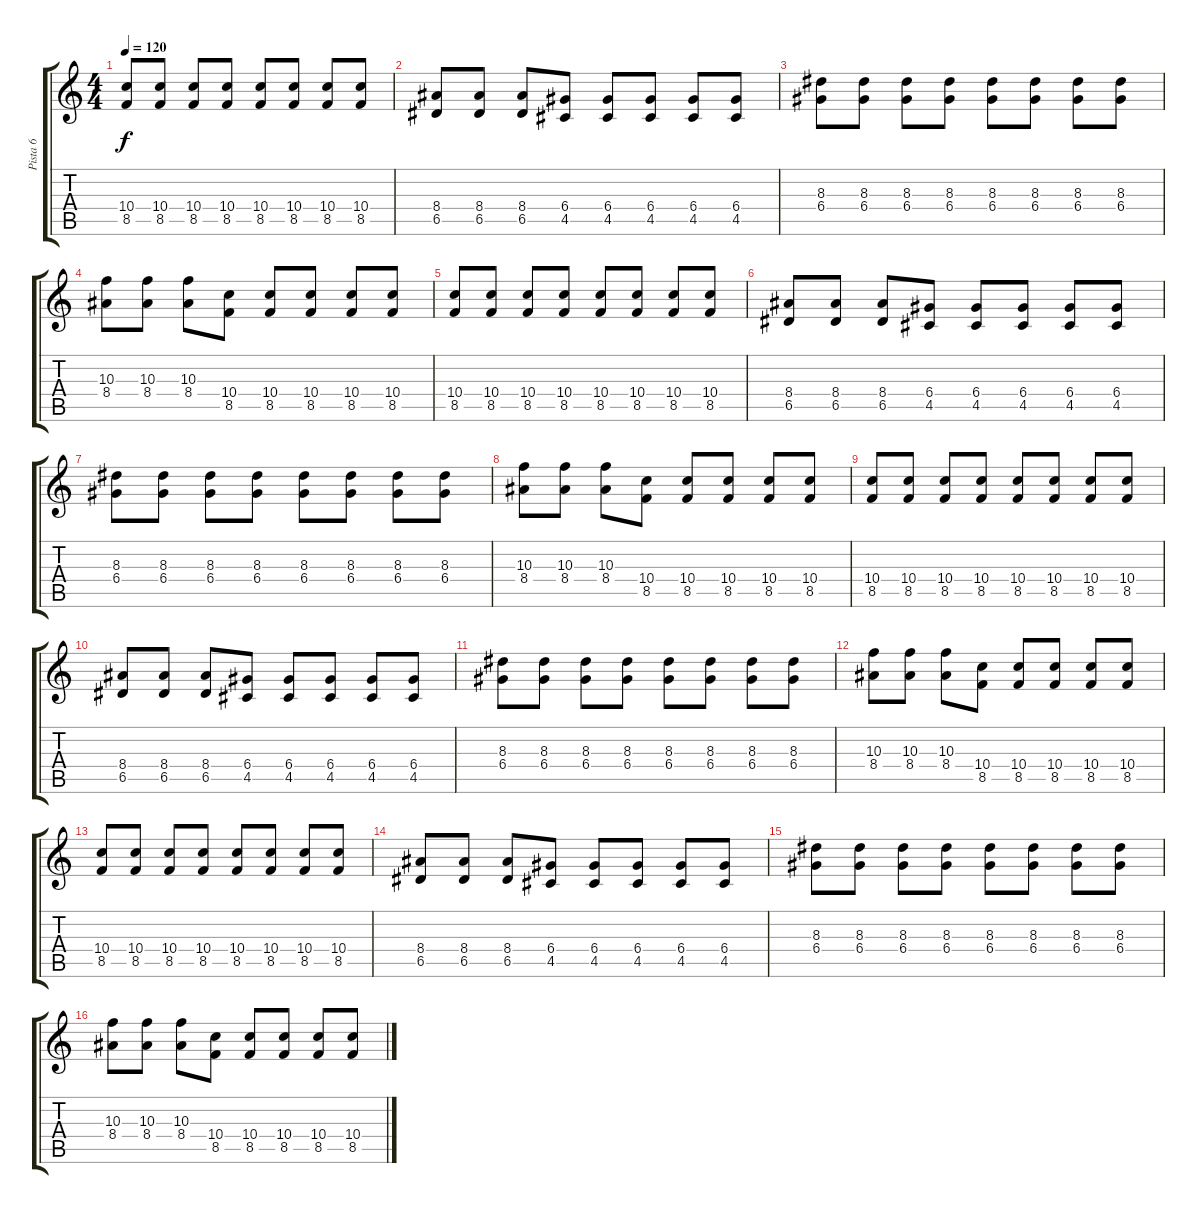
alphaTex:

\track ("Pista 6" "Pista 6") {instrument electricguitarclean}
\staff {score tabs}
\tuning (E4 B3 G3 D3 A2 E2) {hide}
\ts (4 4)
\tempo 120
\clef g2
\ks c
(10.4 8.5).8{dy f} (10.4 8.5).8 (10.4 8.5).8 (10.4 8.5).8 (10.4 8.5).8 (10.4 8.5).8 (10.4 8.5).8 (10.4 8.5).8 |
(8.4 6.5).8 (8.4 6.5).8 (8.4 6.5).8 (6.4 4.5).8 (6.4 4.5).8 (6.4 4.5).8 (6.4 4.5).8 (6.4 4.5).8 |
(8.3 6.4).8 (8.3 6.4).8 (8.3 6.4).8 (8.3 6.4).8 (8.3 6.4).8 (8.3 6.4).8 (8.3 6.4).8 (8.3 6.4).8 |
(10.3 8.4).8 (10.3 8.4).8 (10.3 8.4).8 (10.4 8.5).8 (10.4 8.5).8 (10.4 8.5).8 (10.4 8.5).8 (10.4 8.5).8 |
(10.4 8.5).8 (10.4 8.5).8 (10.4 8.5).8 (10.4 8.5).8 (10.4 8.5).8 (10.4 8.5).8 (10.4 8.5).8 (10.4 8.5).8 |
(8.4 6.5).8 (8.4 6.5).8 (8.4 6.5).8 (6.4 4.5).8 (6.4 4.5).8 (6.4 4.5).8 (6.4 4.5).8 (6.4 4.5).8 |
(8.3 6.4).8 (8.3 6.4).8 (8.3 6.4).8 (8.3 6.4).8 (8.3 6.4).8 (8.3 6.4).8 (8.3 6.4).8 (8.3 6.4).8 |
(10.3 8.4).8 (10.3 8.4).8 (10.3 8.4).8 (10.4 8.5).8 (10.4 8.5).8 (10.4 8.5).8 (10.4 8.5).8 (10.4 8.5).8 |
(10.4 8.5).8 (10.4 8.5).8 (10.4 8.5).8 (10.4 8.5).8 (10.4 8.5).8 (10.4 8.5).8 (10.4 8.5).8 (10.4 8.5).8 |
(8.4 6.5).8 (8.4 6.5).8 (8.4 6.5).8 (6.4 4.5).8 (6.4 4.5).8 (6.4 4.5).8 (6.4 4.5).8 (6.4 4.5).8 |
(8.3 6.4).8 (8.3 6.4).8 (8.3 6.4).8 (8.3 6.4).8 (8.3 6.4).8 (8.3 6.4).8 (8.3 6.4).8 (8.3 6.4).8 |
(10.3 8.4).8 (10.3 8.4).8 (10.3 8.4).8 (10.4 8.5).8 (10.4 8.5).8 (10.4 8.5).8 (10.4 8.5).8 (10.4 8.5).8 |
(10.4 8.5).8 (10.4 8.5).8 (10.4 8.5).8 (10.4 8.5).8 (10.4 8.5).8 (10.4 8.5).8 (10.4 8.5).8 (10.4 8.5).8 |
(8.4 6.5).8 (8.4 6.5).8 (8.4 6.5).8 (6.4 4.5).8 (6.4 4.5).8 (6.4 4.5).8 (6.4 4.5).8 (6.4 4.5).8 |
(8.3 6.4).8 (8.3 6.4).8 (8.3 6.4).8 (8.3 6.4).8 (8.3 6.4).8 (8.3 6.4).8 (8.3 6.4).8 (8.3 6.4).8 |
(10.3 8.4).8 (10.3 8.4).8 (10.3 8.4).8 (10.4 8.5).8 (10.4 8.5).8 (10.4 8.5).8 (10.4 8.5).8 (10.4 8.5).8
